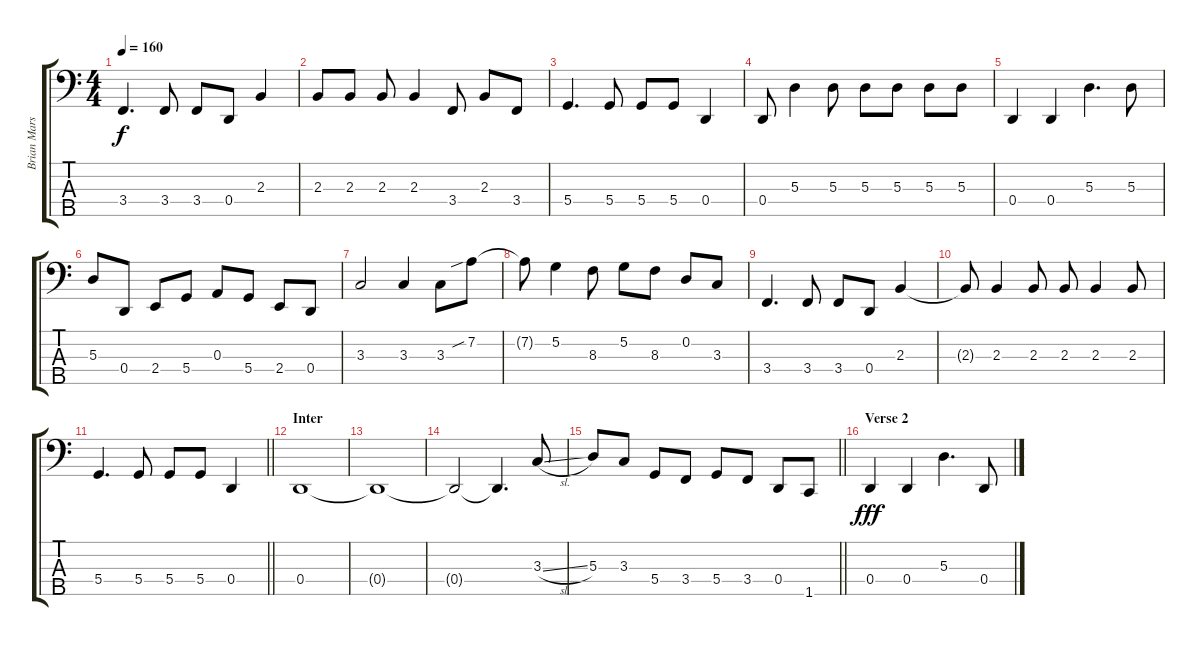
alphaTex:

\track ("Brian Marshall [Bass Guitar]" "Brian Mars") {instrument electricbassfinger}
\staff {score tabs}
\tuning (G2 D2 A1 D1 B0) {hide}
\ts (4 4)
\tempo 160
\clef f4
\ks c
3.4.4{d dy f} 3.4.8 3.4.8 0.4.8 2.3.4 |
2.3.8 2.3.8 2.3.8 2.3.4 3.4.8 2.3.8 3.4.8 |
5.4.4{d} 5.4.8 5.4.8 5.4.8 0.4.4 |
0.4.8 5.3.4 5.3.8 5.3.8 5.3.8 5.3.8 5.3.8 |
0.4.4 0.4.4 5.3.4{d} 5.3.8 |
5.3.8 0.4.8 2.4.8 5.4.8 0.3.8 5.4.8 2.4.8 0.4.8 |
3.3.2 3.3.4 3.3.8 7.2{sib}.8 |
7.2{t}.8 5.2.4 8.3.8 5.2.8 8.3.8 0.2.8 3.3.8 |
3.4.4{d} 3.4.8 3.4.8 0.4.8 2.3.4 |
2.3{t}.8 2.3.4 2.3.8 2.3.8 2.3.4 2.3.8 |
\barLineRight lightlight
5.4.4{d} 5.4.8 5.4.8 5.4.8 0.4.4 |
\section ("" "Inter")
0.4.1 |
0.4{t}.1 |
0.4{t}.2 0.4{t}.4{d} 3.3{sl}.8 |
\barLineRight lightlight
5.3.8 3.3.8 5.4.8 3.4.8 5.4.8 3.4.8 0.4.8 1.5.8 |
\section ("" "Verse 2")
0.4.4{dy fff} 0.4.4 5.3.4{d} 0.4.8
